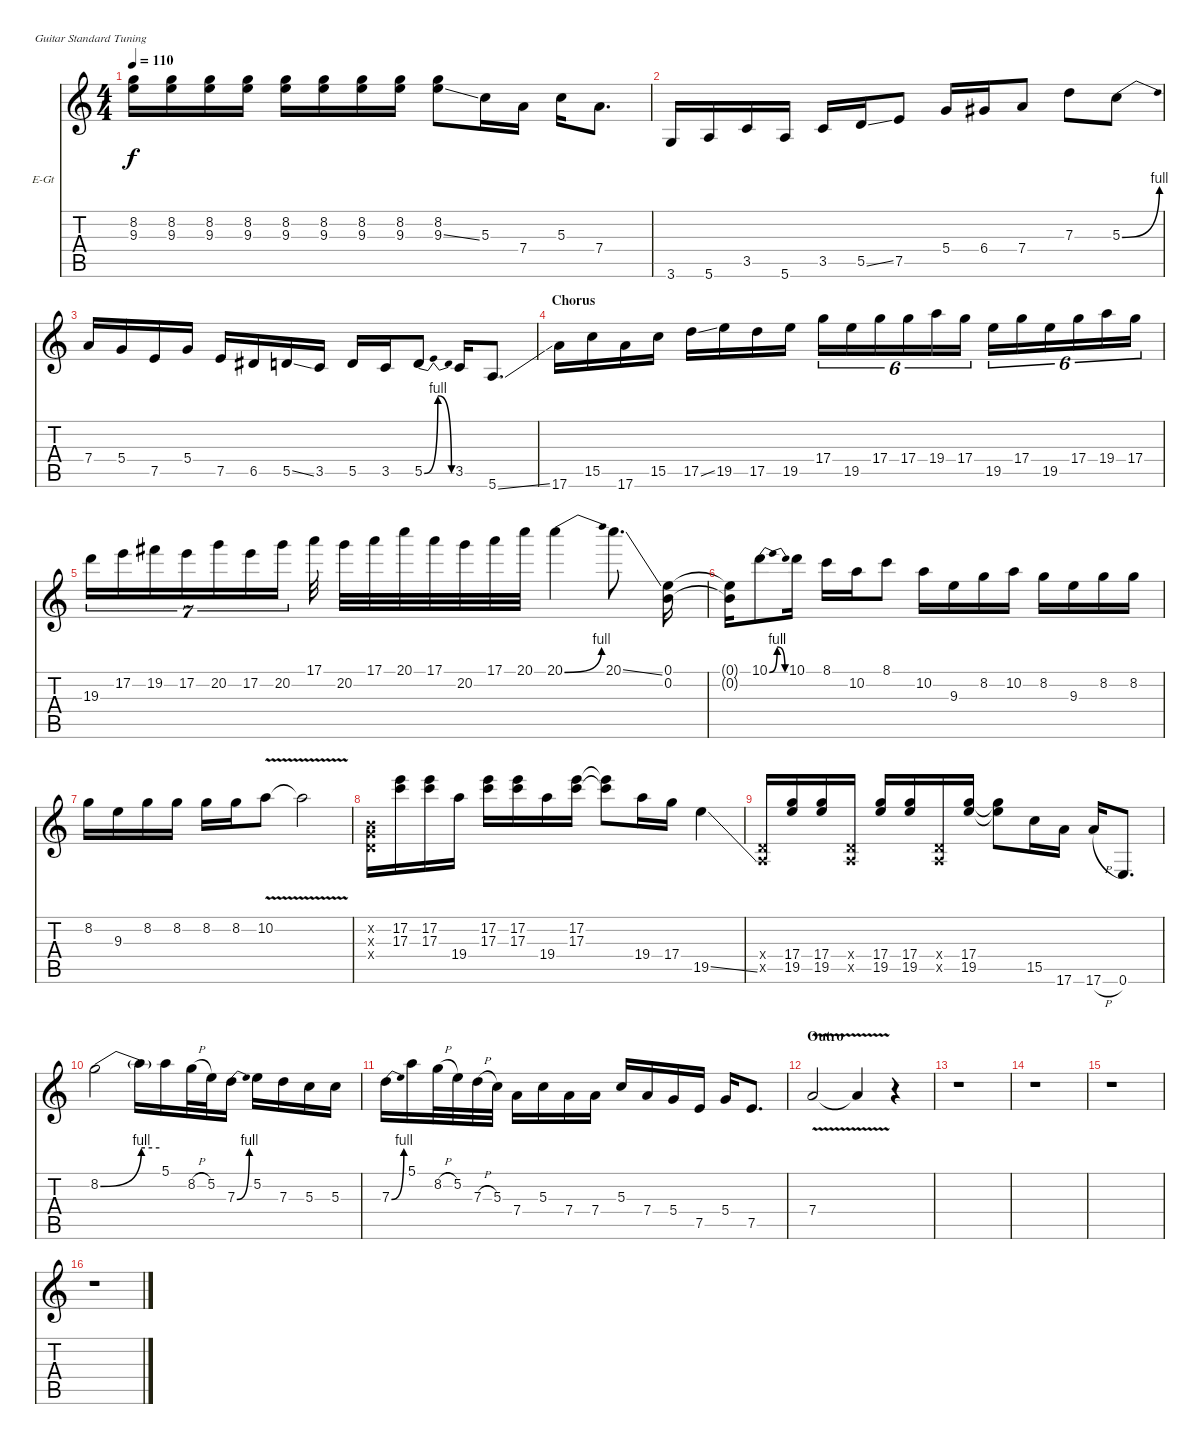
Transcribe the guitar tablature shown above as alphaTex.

\defaultSystemsLayout 4
\bracketExtendMode nobrackets
\firstSystemTrackNameOrientation horizontal
\otherSystemsTrackNameOrientation horizontal
\track ("Mike McCready (Drive)" "E-Gt") {instrument overdrivenguitar}
\staff {score tabs}
\tuning (E4 B3 G3 D3 A2 E2)
\ts (4 4)
\tempo 110
\clef g2
\ks c
(8.2 9.3).16{dy f} (8.2 9.3).16 (8.2 9.3).16 (8.2 9.3).16 (8.2 9.3).16 (8.2 9.3).16 (8.2 9.3).16 (8.2 9.3).16 (8.2 9.3{ss}).8 5.3.16 7.4.16 5.3.16 7.4.8{d} |
3.6.16 5.6.16 3.5.16 5.6.16 3.5.16 5.5{ss}.16 7.5.8 5.4.16 6.4.16 7.4.8 7.3.8 5.3{be (bend 0 0 60 4)}.8 |
7.4.16 5.4.16 7.5.16 5.4.16 7.5.16 6.5.16 5.5{ss}.16 3.5.16 5.5.16 3.5.16 5.5{be (bendrelease 0 0 30 4 30 4 60 0)}.8 3.5.16 5.6{ss}.8{d} |
\section ("" "Chorus")
17.6.16 15.5.16 17.6.16 15.5.16 17.5{ss}.16 19.5.16 17.5.16 19.5.16 17.4.16{tu (6 4)} 19.5.16{tu (6 4)} 17.4.16{tu (6 4)} 17.4.16{tu (6 4)} 19.4.16{tu (6 4)} 17.4.16{tu (6 4)} 19.5.16{tu (6 4)} 17.4.16{tu (6 4)} 19.5.16{tu (6 4)} 17.4.16{tu (6 4)} 19.4.16{tu (6 4)} 17.4.16{tu (6 4)} |
19.3.16{tu (7 4)} 17.2.16{tu (7 4)} 19.2.16{tu (7 4)} 17.2.16{tu (7 4)} 20.2.16{tu (7 4)} 17.2.16{tu (7 4)} 20.2.16{tu (7 4)} 17.1.32 20.2.32 17.1.32 20.1.32 17.1.32 20.2.32 17.1.32 20.1.32 20.1{be (bend 0 0 60 4)}.4 20.1{ss}.8{d} (0.1 0.2).16 |
(0.1{t} 0.2{t}).16 10.1{be (bendrelease 0 0 30 4 30 4 60 0)}.8 10.1.16 8.1.16 10.2.16 8.1.8 10.2.16 9.3.16 8.2.16 10.2.16 8.2.16 9.3.16 8.2.16 8.2.16 |
8.2.16 9.3.16 8.2.16 8.2.16 8.2.16 8.2.16 10.2{v}.8 10.2{v t}.2 |
(0.2{x} 0.3{x} 0.4{x}).16 (17.2 17.3).16 (17.2 17.3).16 19.4.16 (17.2 17.3).16 (17.2 17.3).16 19.4.16 (17.2 17.3).16 (17.2{t} 17.3{t}).8 19.4.16 17.4.16 19.5{ss}.4 |
(0.4{x} 0.5{x}).16 (17.4 19.5).16 (17.4 19.5).16 (0.4{x} 0.5{x}).16 (17.4 19.5).16 (17.4 19.5).16 (0.4{x} 0.5{x}).16 (17.4 19.5).16 (17.4{t} 19.5{t}).8 15.5.16 17.6.16 17.6{h}.16 0.6.8{d} |
8.2{be (bend 0 0 60 4)}.2 8.2{be (hold 0 4 60 4) t}.16 5.1.16 8.2{h}.32 5.2.32 7.3{be (bend 0 0 60 4)}.16 5.2.16 7.3.16 5.3.16 5.3.16 |
7.3{be (bend 0 0 60 4)}.16 5.1.16 8.2{h}.32 5.2.32 7.3{h}.32 5.3.32 7.4.16 5.3.16 7.4.16 7.4.16 5.3.16 7.4.16 5.4.16 7.5.16 5.4.16 7.5.8{d} |
\section ("" "Outro")
7.4{v}.2 7.4{v t}.4 r.4 |
r.1 |
r.1 |
r.1 |
r.1
